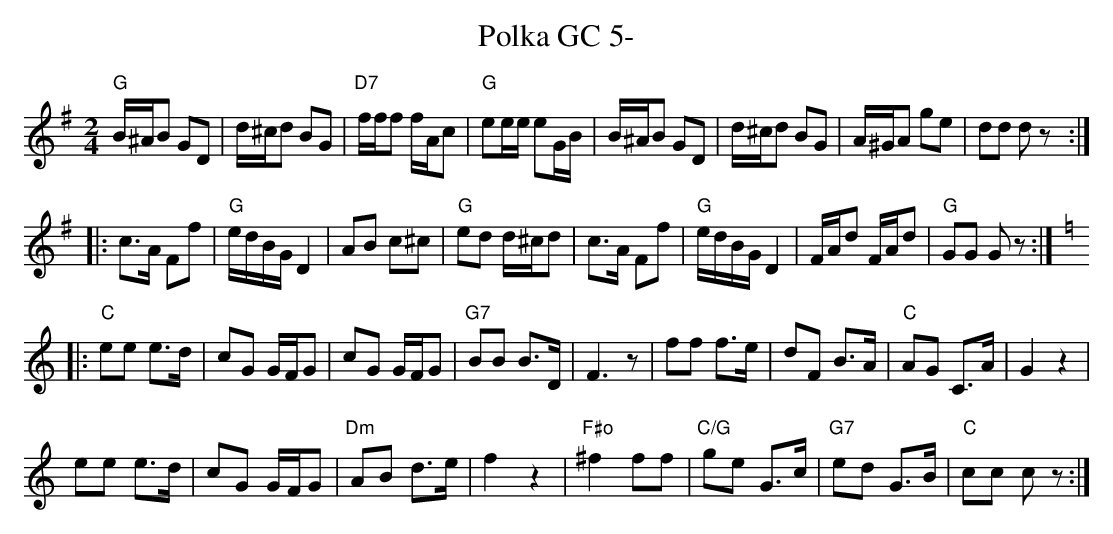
X:1
T:Polka GC 5-
M:2/4
L:1/16
K:Gmaj
"G"B^AB2 G2D2 | d^cd2 B2G2 | "D7"fff2 fAc2 | "G"e2ee e2GB | B^AB2 G2D2 | d^cd2 B2G2 | A^GA2 g2e2 | d2d2 d2 z2 :| [L:1/8]
|: c>A Ff | "G"e/2d/2B/2G/2 D2 | AB c^c | "G"ed d/2^c/2d | c>A Ff | "G"e/2d/2B/2G/2 D2 | F/2A/2d F/2A/2d | "G"GG Gz :| [K:Cmaj]
|:"C"ee e>d | cG G/2F/2G | cG G/2F/2G | "G7"BB B>D | F3 z | ff f>e | dF B>A | "C"AG C>A | G2 z2 |
ee e>d | cG G/2F/2G | "Dm"AB d>e | f2 z2 | "F#o"^f2 ff | "C/G"ge G>c | "G7"ed G>B | "C"cc c z :|
